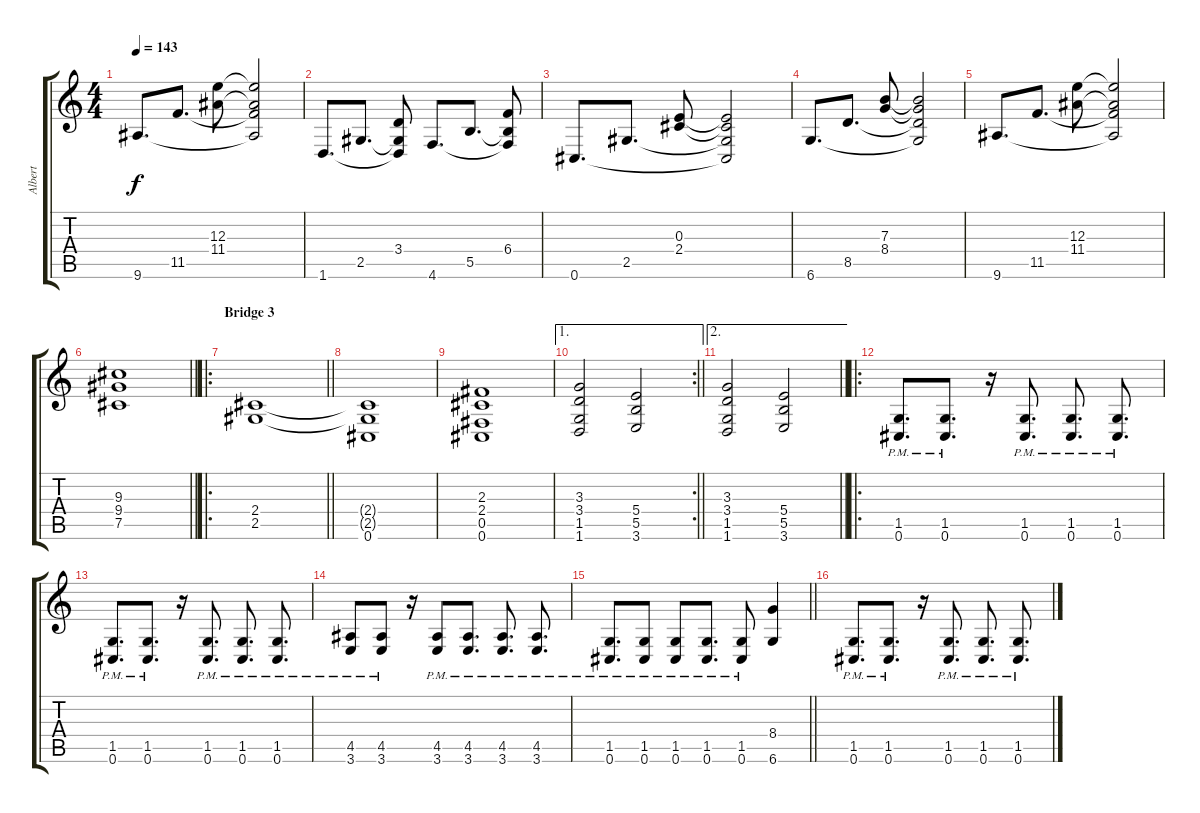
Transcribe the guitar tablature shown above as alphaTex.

\track ("Albert" "Albert") {instrument distortionguitar}
\staff {score tabs}
\tuning (Db4 Ab3 E3 B2 Gb2 Db2) {hide}
\ts (4 4)
\tempo 143
\clef g2
\ks c
9.6.8{d dy f} 11.5.8{d} (12.3 11.4).8 (12.3{t} 11.4{t} 11.5{t} 9.6{t}).2 |
1.6.8{d} 2.5.8{d} (3.4 2.5{t} 1.6{t}).8 4.6.8{d} 5.5.8{d} (6.4 5.5{t} 4.6{t}).8 |
0.6.8{d} 2.5.8{d} (0.3 2.4).8 (0.3{t} 2.4{t} 2.5{t} 0.6{t}).2 |
6.6.8{d} 8.5.8{d} (7.3 8.4).8 (7.3{t} 8.4{t} 8.5{t} 6.6{t}).2 |
9.6.8{d} 11.5.8{d} (12.3 11.4).8 (12.3{t} 11.4{t} 11.5{t} 9.6{t}).2 |
\barLineRight lightlight
(9.3 9.4 7.5).1 |
\ro
\section ("" "Bridge 3")
\barLineRight lightlight
(2.4 2.5).1 |
\section ("" "")
(2.4{t} 2.5{t} 0.6).1 |
(2.3 2.4 0.5 0.6).1 |
\ae 1
\rc 2
\barLineRight lightlight
(3.3 3.4 1.5 1.6).2 (5.4 5.5 3.6).2 |
\ae 2
\barLineRight lightlight
(3.3 3.4 1.5 1.6).2 (5.4 5.5 3.6).2 |
\ro
\section ("" "")
(1.5{pm} 0.6{pm}).8{d} (1.5{pm} 0.6{pm}).8{d} r.16 (1.5{pm} 0.6{pm}).8{d} (1.5{pm} 0.6{pm}).8{d} (1.5{pm} 0.6{pm}).8{d} |
(1.5{pm} 0.6{pm}).8{d} (1.5{pm} 0.6{pm}).8{d} r.16 (1.5{pm} 0.6{pm}).8{d} (1.5{pm} 0.6{pm}).8{d} (1.5{pm} 0.6{pm}).8{d} |
(4.5{pm} 3.6{pm}).8 (4.5{pm} 3.6{pm}).8 r.16 (4.5{pm} 3.6{pm}).8 (4.5{pm} 3.6{pm}).8{d} (4.5{pm} 3.6{pm}).8{d} (4.5{pm} 3.6{pm}).8{d} |
\barLineRight lightlight
(1.5{pm} 0.6{pm}).8{d} (1.5{pm} 0.6{pm}).8 (1.5{pm} 0.6{pm}).8 (1.5{pm} 0.6{pm}).8{d} (1.5{pm} 0.6{pm}).8 (8.4 6.6).4 |
(1.5{pm} 0.6{pm}).8{d} (1.5{pm} 0.6{pm}).8{d} r.16 (1.5{pm} 0.6{pm}).8{d} (1.5{pm} 0.6{pm}).8{d} (1.5{pm} 0.6{pm}).8{d}
